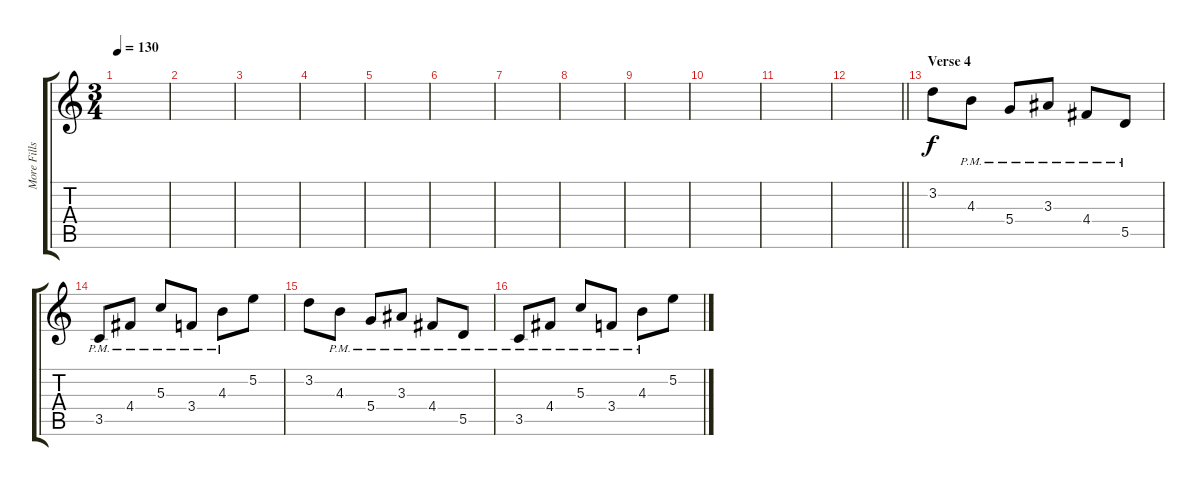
\track ("More Fills" "More Fills") {instrument distortionguitar}
\staff {score tabs}
\tuning (E4 B3 G3 D3 A2 E2) {hide}
\ts (3 4)
\tempo 130
\clef g2
\ks c
|
|
|
|
|
|
|
|
|
|
|
\barLineRight lightlight
|
\section ("" "Verse 4")
3.2.8 4.3{pm}.8 5.4{pm}.8 3.3{pm}.8 4.4{pm}.8 5.5{pm}.8 |
3.5{pm}.8 4.4{pm}.8 5.3{pm}.8 3.4{pm}.8 4.3{pm}.8 5.2.8 |
3.2.8 4.3{pm}.8 5.4{pm}.8 3.3{pm}.8 4.4{pm}.8 5.5{pm}.8 |
3.5{pm}.8 4.4{pm}.8 5.3{pm}.8 3.4{pm}.8 4.3{pm}.8 5.2.8
